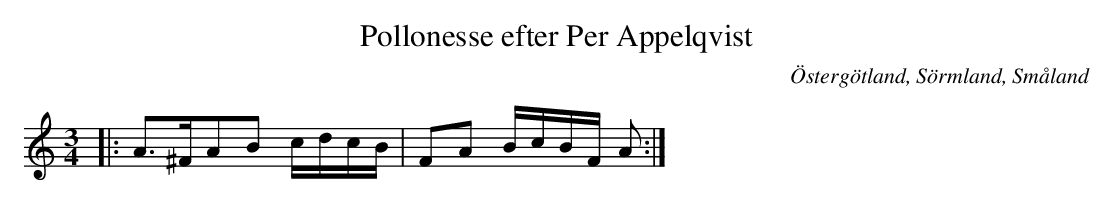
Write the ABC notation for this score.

X:1
T:Pollonesse efter Per Appelqvist
O:Östergötland, Sörmland, Småland
M:3/4
L:1/8
K:Notboken finns hos Södermanlands Spelmansförbund och är digitalt publicerad. Den har försetts med nummer 12.
|: A>^FAB c/2d/2c/2B/2| FA B/2c/2B/2F/2 A :|
